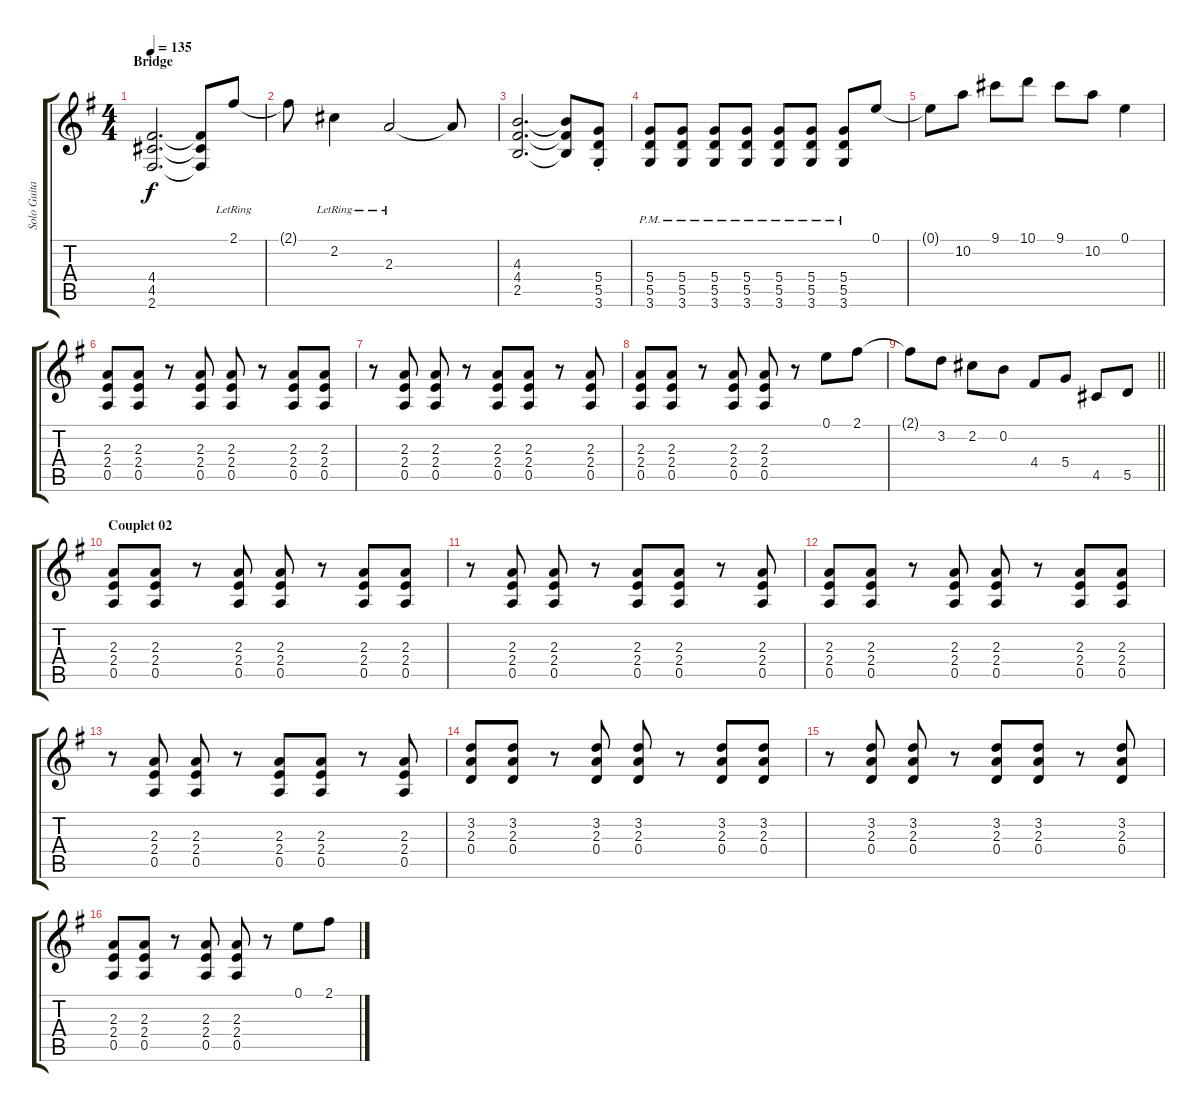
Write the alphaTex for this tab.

\track ("Solo Guitar" "Solo Guita") {instrument overdrivenguitar}
\staff {score tabs}
\tuning (E4 B3 G3 D3 A2 E2) {hide}
\ts (4 4)
\section ("" "Bridge")
\tempo 135
\clef g2
\ks g
(4.4 4.5 2.6).2{d dy f} (4.4{t} 4.5{t} 2.6{t}).8 2.1{lr}.8 |
2.1{t}.8 2.2{lr}.4 2.3{lr}.2 2.3{t}.8 |
(4.3 4.4 2.5).2{d} (4.3{t} 4.4{t} 2.5{t}).8 (5.4{st} 5.5{st} 3.6{st}).8 |
(5.4{pm} 5.5{pm} 3.6{pm}).8{volume 9} (5.4{pm} 5.5{pm} 3.6{pm}).8{volume 16} (5.4{pm} 5.5{pm} 3.6{pm}).8 (5.4{pm} 5.5{pm} 3.6{pm}).8 (5.4{pm} 5.5{pm} 3.6{pm}).8 (5.4{pm} 5.5{pm} 3.6{pm}).8 (5.4{pm} 5.5{pm} 3.6{pm}).8 0.1.8 |
0.1{t}.8 10.2.8 9.1.8 10.1.8 9.1.8 10.2.8 0.1.4 |
(2.3 2.4 0.5).8 (2.3 2.4 0.5).8 r.8 (2.3 2.4 0.5).8 (2.3 2.4 0.5).8 r.8 (2.3 2.4 0.5).8 (2.3 2.4 0.5).8 |
r.8 (2.3 2.4 0.5).8 (2.3 2.4 0.5).8 r.8 (2.3 2.4 0.5).8 (2.3 2.4 0.5).8 r.8 (2.3 2.4 0.5).8 |
(2.3 2.4 0.5).8 (2.3 2.4 0.5).8 r.8 (2.3 2.4 0.5).8 (2.3 2.4 0.5).8 r.8 0.1.8 2.1.8 |
\barLineRight lightlight
2.1{t}.8 3.2.8 2.2.8 0.2.8 4.4.8 5.4.8 4.5.8 5.5.8 |
\section ("" "Couplet 02")
(2.3 2.4 0.5).8 (2.3 2.4 0.5).8 r.8 (2.3 2.4 0.5).8 (2.3 2.4 0.5).8 r.8 (2.3 2.4 0.5).8 (2.3 2.4 0.5).8 |
r.8 (2.3 2.4 0.5).8 (2.3 2.4 0.5).8 r.8 (2.3 2.4 0.5).8 (2.3 2.4 0.5).8 r.8 (2.3 2.4 0.5).8 |
(2.3 2.4 0.5).8 (2.3 2.4 0.5).8 r.8 (2.3 2.4 0.5).8 (2.3 2.4 0.5).8 r.8 (2.3 2.4 0.5).8 (2.3 2.4 0.5).8 |
r.8 (2.3 2.4 0.5).8 (2.3 2.4 0.5).8 r.8 (2.3 2.4 0.5).8 (2.3 2.4 0.5).8 r.8 (2.3 2.4 0.5).8 |
(3.2 2.3 0.4).8 (3.2 2.3 0.4).8 r.8 (3.2 2.3 0.4).8 (3.2 2.3 0.4).8 r.8 (3.2 2.3 0.4).8 (3.2 2.3 0.4).8 |
r.8 (3.2 2.3 0.4).8 (3.2 2.3 0.4).8 r.8 (3.2 2.3 0.4).8 (3.2 2.3 0.4).8 r.8 (3.2 2.3 0.4).8 |
(2.3 2.4 0.5).8 (2.3 2.4 0.5).8 r.8 (2.3 2.4 0.5).8 (2.3 2.4 0.5).8 r.8 0.1.8 2.1.8
